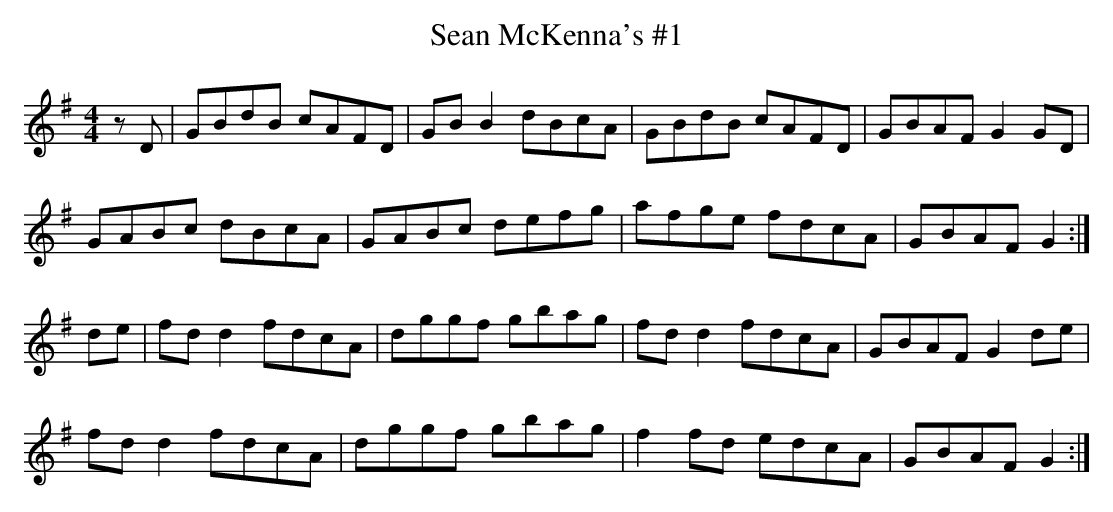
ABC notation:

X:1
T: Sean McKenna's #1
M: 4/4
L: 1/8
K: G
zD|GBdB cAFD|GB B2 dBcA|GBdB cAFD|GBAF G2 GD|
GABc dBcA|GABc defg|afge fdcA|GBAF G2 :|
de|fd d2 fdcA|dggf gbag|fd d2 fdcA|GBAF G2 de|
fd d2 fdcA|dggf gbag|f2 fd edcA|GBAF G2 :|
